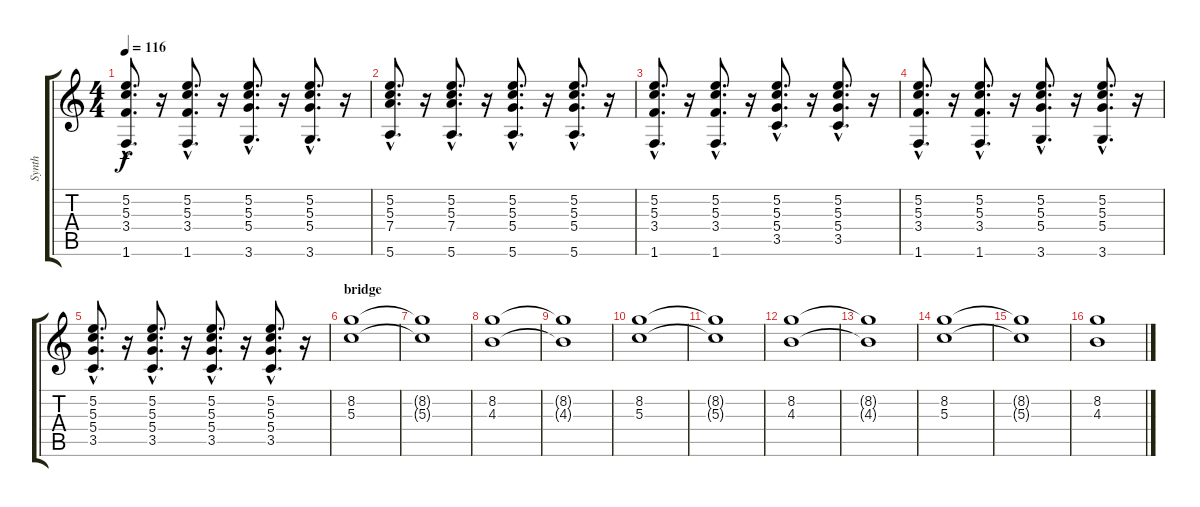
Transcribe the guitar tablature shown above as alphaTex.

\track ("Synth" "Synth") {instrument fretlessbass}
\staff {score tabs}
\tuning (E4 B3 G3 D3 A2 E2) {hide}
\ts (4 4)
\tempo 116
\clef g2
\ks c
(5.2{hac} 5.3{hac} 3.4{hac} 1.6{hac}).8{d dy f} r.16 (5.2{hac} 5.3{hac} 3.4{hac} 1.6{hac}).8{d} r.16 (5.2{hac} 5.3{hac} 5.4{hac} 3.6{hac}).8{d} r.16 (5.2{hac} 5.3{hac} 5.4{hac} 3.6{hac}).8{d} r.16 |
(5.2{hac} 5.3{hac} 7.4{hac} 5.6{hac}).8{d} r.16 (5.2{hac} 5.3{hac} 7.4{hac} 5.6{hac}).8{d} r.16 (5.2{hac} 5.3{hac} 5.4{hac} 5.6{hac}).8{d} r.16 (5.2{hac} 5.3{hac} 5.4{hac} 5.6{hac}).8{d} r.16 |
(5.2{hac} 5.3{hac} 3.4{hac} 1.6{hac}).8{d} r.16 (5.2{hac} 5.3{hac} 3.4{hac} 1.6{hac}).8{d} r.16 (5.2{hac} 5.3{hac} 5.4{hac} 3.5{hac}).8{d} r.16 (5.2{hac} 5.3{hac} 5.4{hac} 3.5{hac}).8{d} r.16 |
(5.2{hac} 5.3{hac} 3.4{hac} 1.6{hac}).8{d} r.16 (5.2{hac} 5.3{hac} 3.4{hac} 1.6{hac}).8{d} r.16 (5.2{hac} 5.3{hac} 5.4{hac} 3.6{hac}).8{d} r.16 (5.2{hac} 5.3{hac} 5.4{hac} 3.6{hac}).8{d} r.16 |
(5.2{hac} 5.3{hac} 5.4{hac} 3.5{hac}).8{d} r.16 (5.2{hac} 5.3{hac} 5.4{hac} 3.5{hac}).8{d} r.16 (5.2{hac} 5.3{hac} 5.4{hac} 3.5{hac}).8{d} r.16 (5.2{hac} 5.3{hac} 5.4{hac} 3.5{hac}).8{d} r.16 |
\section ("" "bridge")
(8.2 5.3).1{volume 12 instrument stringensemble1} |
(8.2{t} 5.3{t}).1 |
(8.2 4.3).1 |
(8.2{t} 4.3{t}).1 |
(8.2 5.3).1 |
(8.2{t} 5.3{t}).1 |
(8.2 4.3).1 |
(8.2{t} 4.3{t}).1 |
(8.2 5.3).1 |
(8.2{t} 5.3{t}).1 |
(8.2 4.3).1
